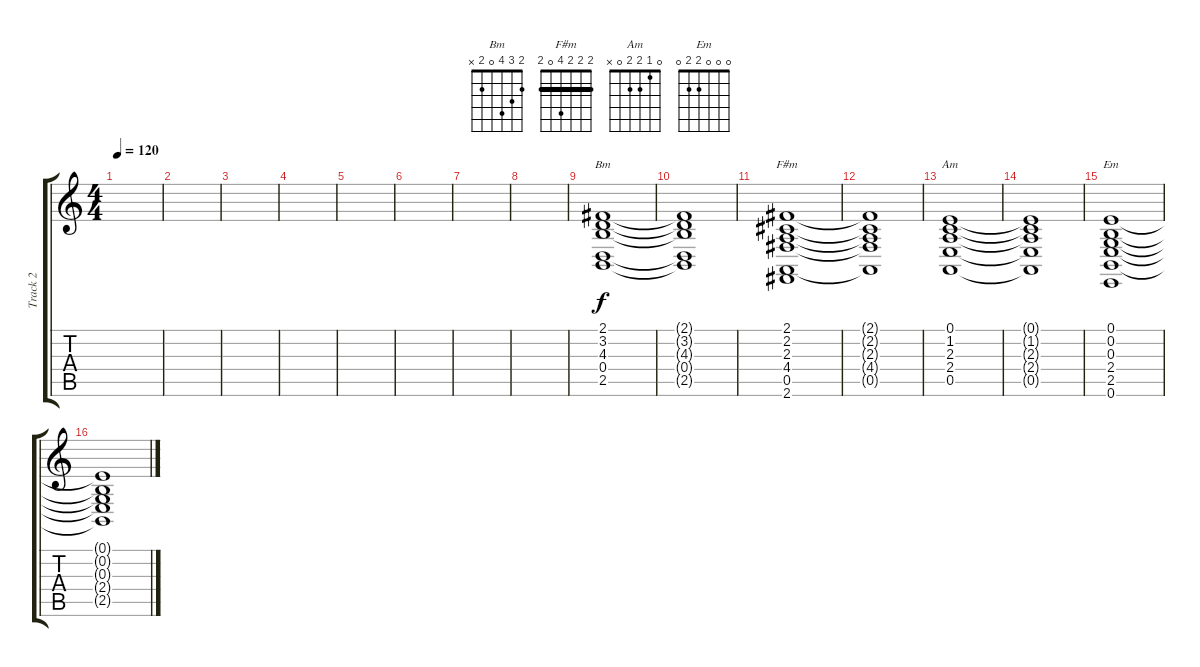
\track ("Track 2" "Track 2") {instrument reedorgan}
\staff {score tabs}
\tuning (E4 B3 G3 D3 A2 E2) {hide}
\chord ("Bm" 2 3 4 0 2 x)
\chord ("F#m" 2 2 2 4 0 2) {barre 2}
\chord ("Am" 0 1 2 2 0 x)
\chord ("Em" 0 0 0 2 2 0)
\ts (4 4)
\tempo 120
\clef g2
\ks c
|
|
|
|
|
|
|
|
(2.1 3.2 4.3 0.4 2.5).1{ch "Bm"} |
(2.1{t} 3.2{t} 4.3{t} 0.4{t} 2.5{t}).1 |
(2.1 2.2 2.3 4.4 0.5 2.6).1{ch "F#m"} |
(2.1{t} 2.2{t} 2.3{t} 4.4{t} 0.5{t}).1 |
(0.1 1.2 2.3 2.4 0.5).1{ch "Am"} |
(0.1{t} 1.2{t} 2.3{t} 2.4{t} 0.5{t}).1 |
(0.1 0.2 0.3 2.4 2.5 0.6).1{ch "Em"} |
(0.1{t} 0.2{t} 0.3{t} 2.4{t} 2.5{t}).1
